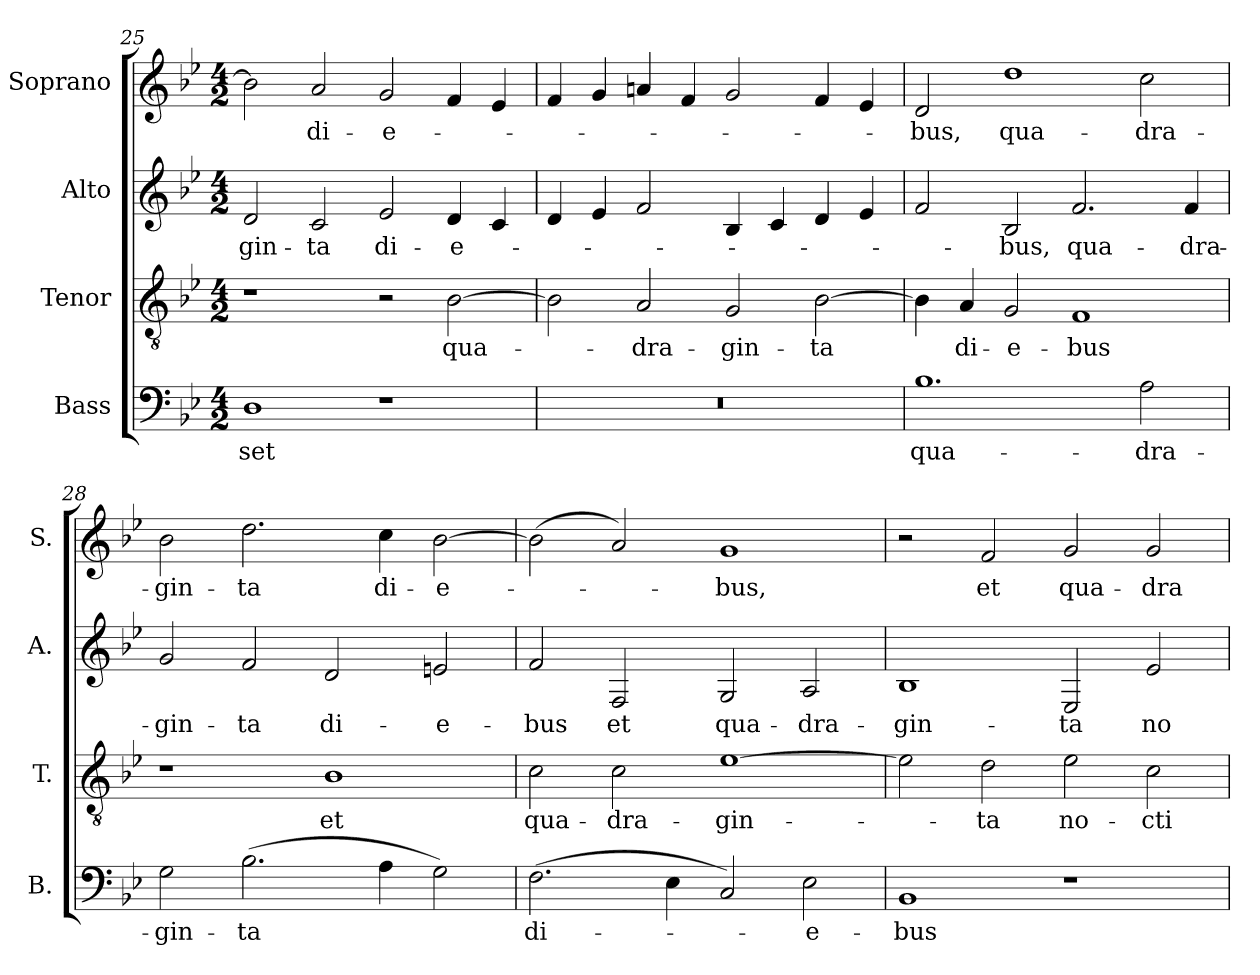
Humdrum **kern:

**kern	**text	**kern	**text	**kern	**text	**kern	**text
*part4	*part4	*part3	*part3	*part2	*part2	*part1	*part1
*staff4	*staff4	*staff3	*staff3	*staff2	*staff2	*staff1	*staff1
*I"Bass	*	*I"Tenor	*	*I"Alto	*	*I"Soprano	*
*I'B.	*	*I'T.	*	*I'A.	*	*I'S.	*
*clefF4	*	*clefGv2	*	*clefG2	*	*clefG2	*
*	*	*ITrd7c12	*	*	*	*	*
*k[b-e-]	*	*k[b-e-]	*	*k[b-e-]	*	*k[b-e-]	*
*B-:	*	*B-:	*	*B-:	*	*B-:	*
*M4/2	*	*M4/2	*	*M4/2	*	*M4/2	*
=25	=25	=25	=25	=25	=25	=25	=25
!	!LO:LY:b:color=#000000	!	!	!	!	!	!
!	!	!	!	!	!LO:LY:b:color=#000000	!	!
1Di	-set	1r	.	2di/	-gin-	2b-i\]	.
!	!	!	!	!	!LO:LY:b:color=#000000	!	!
!	!	!	!	!	!	!	!LO:LY:b:color=#000000
.	.	.	.	2ci/	-ta	2ai/	di-
!	!	!	!	!	!LO:LY:b:color=#000000	!	!
!	!	!	!	!	!	!	!LO:LY:b:color=#000000
1r	.	2r	.	2e-i/	di-	2gi/	-e-
!	!	!	!LO:LY:b:color=#000000	!	!	!	!
!	!	!	!	!	!LO:LY:b:color=#000000	!	!
.	.	[2BB-i\	qua-	4di/	-e-	4fi/	.
.	.	.	.	4ci/	.	4e-i/	.
!!LO:PB:g=z
=26	=26	=26	=26	=26	=26	=26	=26
!LO:N:vis=1	!	!	!	!	!	!	!
0r	.	2BB-i\]	.	4di/	.	4fi/	.
.	.	.	.	4e-i/	.	4gi/	.
!	!	!	!LO:LY:b:color=#000000	!	!	!	!
.	.	2AAi/	-dra-	2fi/	.	4ani/	.
.	.	.	.	.	.	4fi/	.
!	!	!	!LO:LY:b:color=#000000	!	!	!	!
.	.	2GGi/	-gin-	4B-i/	.	2gi/	.
.	.	.	.	4ci/	.	.	.
!	!	!	!LO:LY:b:color=#000000	!	!	!	!
.	.	[2BB-i\	-ta	4di/	.	4fi/	.
.	.	.	.	4e-i/	.	4e-i/	.
=27	=27	=27	=27	=27	=27	=27	=27
!	!LO:LY:b:color=#000000	!	!	!	!	!	!
!	!	!	!	!	!	!	!LO:LY:b:color=#000000
1.B-i	qua-	4BB-i\]	.	2fi/	.	2di/	-bus,
!	!	!	!LO:LY:b:color=#000000	!	!	!	!
.	.	4AAi/	di-	.	.	.	.
!	!	!	!LO:LY:b:color=#000000	!	!	!	!
!	!	!	!	!	!LO:LY:b:color=#000000	!	!
!	!	!	!	!	!	!	!LO:LY:b:color=#000000
.	.	2GGi/	-e-	2B-i/	-bus,	1ddi	qua-
!	!	!	!LO:LY:b:color=#000000	!	!	!	!
!	!	!	!	!	!LO:LY:b:color=#000000	!	!
.	.	1FFi	-bus	2.fi/	qua-	.	.
!	!LO:LY:b:color=#000000	!	!	!	!	!	!
!	!	!	!	!	!	!	!LO:LY:b:color=#000000
2Ai\	-dra-	.	.	.	.	2cci\	-dra-
!	!	!	!	!	!LO:LY:b:color=#000000	!	!
.	.	.	.	4fi/	-dra-	.	.
=28	=28	=28	=28	=28	=28	=28	=28
!	!LO:LY:b:color=#000000	!	!	!	!	!	!
!	!	!	!	!	!LO:LY:b:color=#000000	!	!
!	!	!	!	!	!	!	!LO:LY:b:color=#000000
2Gi\	-gin-	1r	.	2gi/	-gin-	2b-i\	-gin-
!	!LO:LY:b:color=#000000	!	!	!	!	!	!
!	!	!	!	!	!LO:LY:b:color=#000000	!	!
!	!	!	!	!	!	!	!LO:LY:b:color=#000000
(2.B-i\	-ta	.	.	2fi/	-ta	2.ddi\	-ta
!	!	!	!LO:LY:b:color=#000000	!	!	!	!
!	!	!	!	!	!LO:LY:b:color=#000000	!	!
.	.	1BB-i	et	2di/	di-	.	.
!	!	!	!	!	!	!	!LO:LY:b:color=#000000
4Ai\	.	.	.	.	.	4cci\	di-
!	!	!	!	!	!LO:LY:b:color=#000000	!	!
!	!	!	!	!	!	!	!LO:LY:b:color=#000000
2Gi\)	.	.	.	2eni/	-e-	[2b-i\	-e-
=29	=29	=29	=29	=29	=29	=29	=29
!	!LO:LY:b:color=#000000	!	!	!	!	!	!
!	!	!	!LO:LY:b:color=#000000	!	!	!	!
!	!	!	!	!	!LO:LY:b:color=#000000	!	!
(2.Fi\	di-	2Ci\	qua-	2fi/	-bus	(2b-i\]	.
!	!	!	!LO:LY:b:color=#000000	!	!	!	!
!	!	!	!	!	!LO:LY:b:color=#000000	!	!
.	.	2Ci\	-dra-	2Fi/	et	2ai/)	.
4E-i\	.	.	.	.	.	.	.
!	!	!	!LO:LY:b:color=#000000	!	!	!	!
!	!	!	!	!	!LO:LY:b:color=#000000	!	!
!	!	!	!	!	!	!	!LO:LY:b:color=#000000
2Ci/)	.	[1E-i	-gin-	2Gi/	qua-	1gi	-bus,
!	!LO:LY:b:color=#000000	!	!	!	!	!	!
!	!	!	!	!	!LO:LY:b:color=#000000	!	!
2E-i\	-e-	.	.	2Ai/	-dra-	.	.
=30	=30	=30	=30	=30	=30	=30	=30
!	!LO:LY:b:color=#000000	!	!	!	!	!	!
!	!	!	!	!	!LO:LY:b:color=#000000	!	!
1BB-i	-bus	2E-i\]	.	1B-i	-gin-	2r	.
!	!	!	!LO:LY:b:color=#000000	!	!	!	!
!	!	!	!	!	!	!	!LO:LY:b:color=#000000
.	.	2Di\	-ta	.	.	2fi/	et
!	!	!	!LO:LY:b:color=#000000	!	!	!	!
!	!	!	!	!	!LO:LY:b:color=#000000	!	!
!	!	!	!	!	!	!	!LO:LY:b:color=#000000
1r	.	2E-i\	no-	2E-i/	-ta	2gi/	qua-
!	!	!	!LO:LY:b:color=#000000	!	!	!	!
!	!	!	!	!	!LO:LY:b:color=#000000	!	!
!	!	!	!	!	!	!	!LO:LY:b:color=#000000
.	.	2Ci\	-cti-	2e-i/	no-	2gi/	-dra-
=	=	=	=	=	=	=	=
*-	*-	*-	*-	*-	*-	*-	*-
